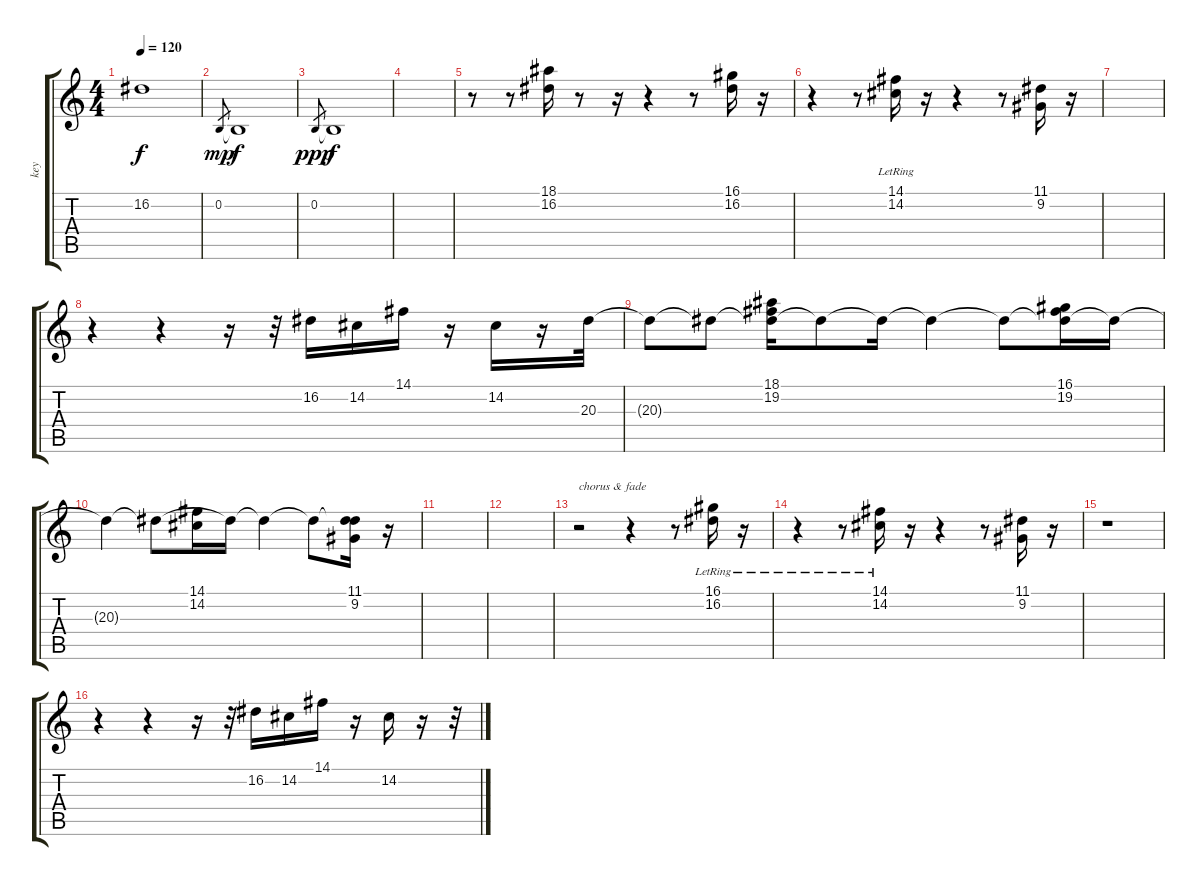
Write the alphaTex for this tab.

\track ("key" "key") {instrument stringensemble1}
\staff {score tabs}
\tuning (E4 B3 G3 D3 A2 E2) {hide}
\ts (4 4)
\tempo 120
\clef g2
\ks c
16.2{t}.1{dy f} |
0.2.8{gr dy mp} 0.2{t}.1{dy f} |
0.2.8{gr dy ppp} 0.2{t}.1{dy f} |
|
r.8 r.8 (18.1 16.2).16 r.8 r.16 r.4 r.8 (16.1 16.2).16 r.16 |
r.4 r.8 (14.1{lr} 14.2{lr}).16 r.16 r.4 r.8 (11.1 9.2).16 r.16 |
|
r.4 r.4 r.16 r.32 16.2.16 14.2.16 14.1.16 r.16 14.2.16 r.16 20.3.32 |
20.3{t}.8 20.3{t}.8 (18.1 19.2 20.3{t}).16 20.3{t}.8 20.3{t}.16 20.3{t}.4 20.3{t}.8 (16.1 19.2 20.3{t}).16 20.3{t}.16 |
20.3{t}.4 20.3{t}.8 (14.1 14.2).16 20.3{t}.16 20.3{t}.4 20.3{t}.8 (11.1 9.2 20.3{t}).16 r.16 |
|
|
r.2{txt "chorus & fade"} r.4 r.8 (16.1{lr} 16.2{lr}).16 r.16 |
r.4 r.8 (14.1{lr} 14.2{lr}).16 r.16 r.4 r.8 (11.1 9.2).16 r.16 |
r.1 |
r.4 r.4 r.16 r.32 16.2.16 14.2.16 14.1.16 r.16 14.2.16 r.16 r.32
